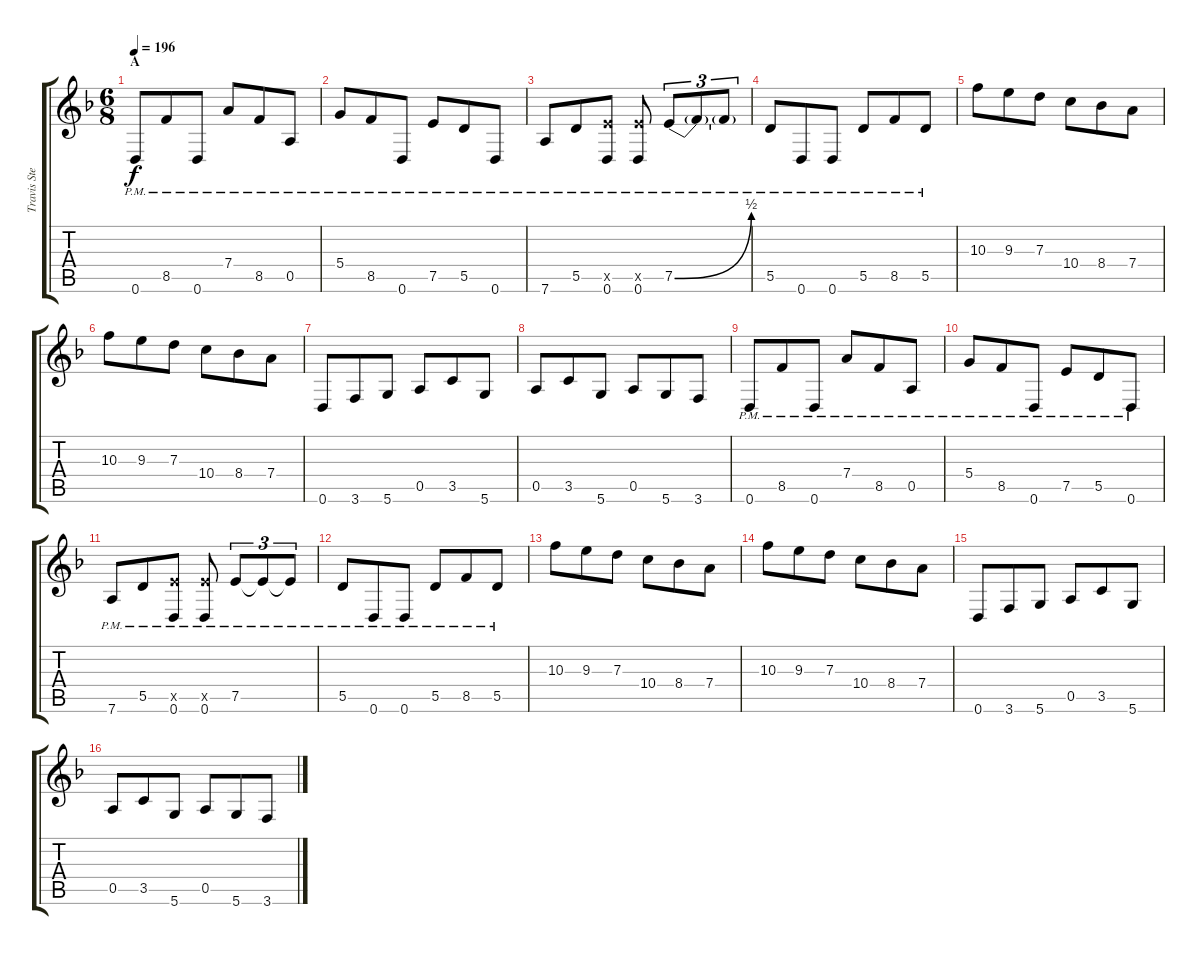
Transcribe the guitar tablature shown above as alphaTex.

\track ("Travis Stever - Guitar" "Travis Ste") {instrument distortionguitar}
\staff {score tabs}
\tuning (E4 B3 G3 D3 A2 D2) {hide}
\ts (6 8)
\section ("" "A")
\tempo 196
\clef g2
\ks f
0.6{pm}.8{dy f} 8.5{pm}.8 0.6{pm}.8 7.4{pm}.8 8.5{pm}.8 0.5{pm}.8 |
5.4{pm}.8 8.5{pm}.8 0.6{pm}.8 7.5{pm}.8 5.5{pm}.8 0.6{pm}.8 |
7.6{pm}.8 5.5{pm}.8 (7.5{pm x} 0.6{pm}).8 (7.5{pm x} 0.6{pm}).8 7.5{be (bend 0 0 60 2) pm}.8{tu (3 2)} 7.5{pm t}.8{tu (3 2)} 7.5{pm t}.8{tu (3 2)} |
5.5{pm}.8 0.6{pm}.8 0.6{pm}.8 5.5{pm}.8 8.5{pm}.8 5.5{pm}.8 |
10.3.8 9.3.8 7.3.8 10.4.8 8.4.8 7.4.8 |
10.3.8 9.3.8 7.3.8 10.4.8 8.4.8 7.4.8 |
0.6.8 3.6.8 5.6.8 0.5.8 3.5.8 5.6.8 |
0.5.8 3.5.8 5.6.8 0.5.8 5.6.8 3.6.8 |
0.6{pm}.8 8.5{pm}.8 0.6{pm}.8 7.4{pm}.8 8.5{pm}.8 0.5{pm}.8 |
5.4{pm}.8 8.5{pm}.8 0.6{pm}.8 7.5{pm}.8 5.5{pm}.8 0.6{pm}.8 |
7.6{pm}.8 5.5{pm}.8 (7.5{pm x} 0.6{pm}).8 (7.5{pm x} 0.6{pm}).8 7.5{pm}.8{tu (3 2)} 7.5{pm t}.8{tu (3 2)} 7.5{pm t}.8{tu (3 2)} |
5.5{pm}.8 0.6{pm}.8 0.6{pm}.8 5.5{pm}.8 8.5{pm}.8 5.5{pm}.8 |
10.3.8 9.3.8 7.3.8 10.4.8 8.4.8 7.4.8 |
10.3.8 9.3.8 7.3.8 10.4.8 8.4.8 7.4.8 |
0.6.8 3.6.8 5.6.8 0.5.8 3.5.8 5.6.8 |
0.5.8 3.5.8 5.6.8 0.5.8 5.6.8 3.6.8
